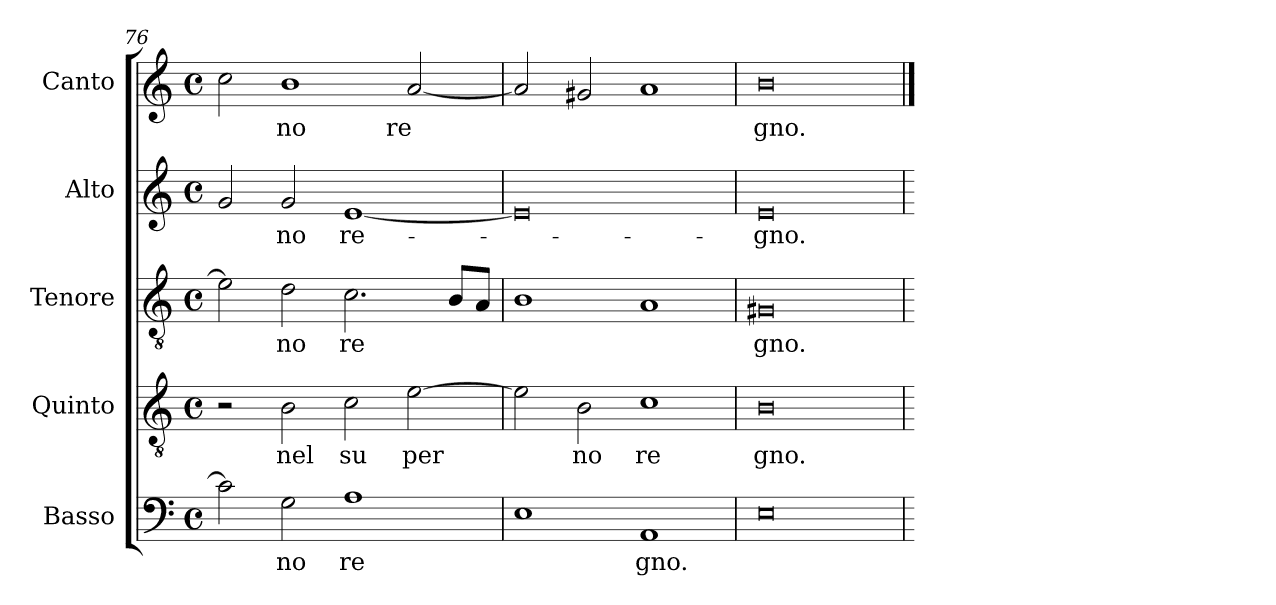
**kern	**text	**kern	**text	**kern	**text	**kern	**text	**kern	**text
*part5	*part5	*part4	*part4	*part3	*part3	*part2	*part2	*part1	*part1
*staff5	*staff5	*staff4	*staff4	*staff3	*staff3	*staff2	*staff2	*staff1	*staff1
*I"Basso	*	*I"Quinto	*	*I"Tenore	*	*I"Alto	*	*I"Canto	*
*clefF4	*	*clefGv2	*	*clefGv2	*	*clefG2	*	*clefG2	*
*M4/4	*	*M4/4	*	*M4/4	*	*M4/4	*	*M4/4	*
*met(c)	*	*met(c)	*	*met(c)	*	*met(c)	*	*met(c)	*
=76	=76	=76	=76	=76	=76	=76	=76	=76	=76
2c\]	.	2r	.	2e\]	.	2g/	.	2cc\	.
!	!LO:LY:b:cj	!	!LO:LY:b:cj	!	!LO:LY:b:cj	!	!LO:LY:b:cj	!	!LO:LY:b:cj
2G\	no	2B\	nel	2d\	no	2g/	-no	1b	no
!	!LO:LY:b:cj	!	!LO:LY:b:cj	!	!LO:LY:b:cj	!	!LO:LY:b:cj	!	!
1A	re	2c\	su	2.c\	re	[<1e	re-	.	.
!	!	!	!LO:LY:b	!	!	!	!	!	!LO:LY:b:cj
.	.	[>2e\	per	.	.	.	.	[<2a/	re
.	.	.	.	8B/L	.	.	.	.	.
.	.	.	.	8A/J	.	.	.	.	.
=77	=77	=77	=77	=77	=77	=77	=77	=77	=77
1E	.	2e\]	.	1B	.	0e]	.	2a/]	.
!	!	!	!LO:LY:b:cj	!	!	!	!	!	!
.	.	2B\	no	.	.	.	.	2g#X/	.
!	!LO:LY:b	!	!LO:LY:b:cj	!	!	!	!	!	!
1AA	gno.	1c	re	1A	.	.	.	1a	.
=78	=78	=78	=78	=78	=78	=78	=78	=78	=78
!	!	!	!LO:LY:b:cj	!	!LO:LY:b:cj	!	!LO:LY:b:cj	!	!LO:LY:b:cj
0E	.	0B	gno.	0G#X	gno.	0e	-gno.	0b	gno.
=	==	=	==	=	==	=	==	==	==
*-	*-	*-	*-	*-	*-	*-	*-	*-	*-
